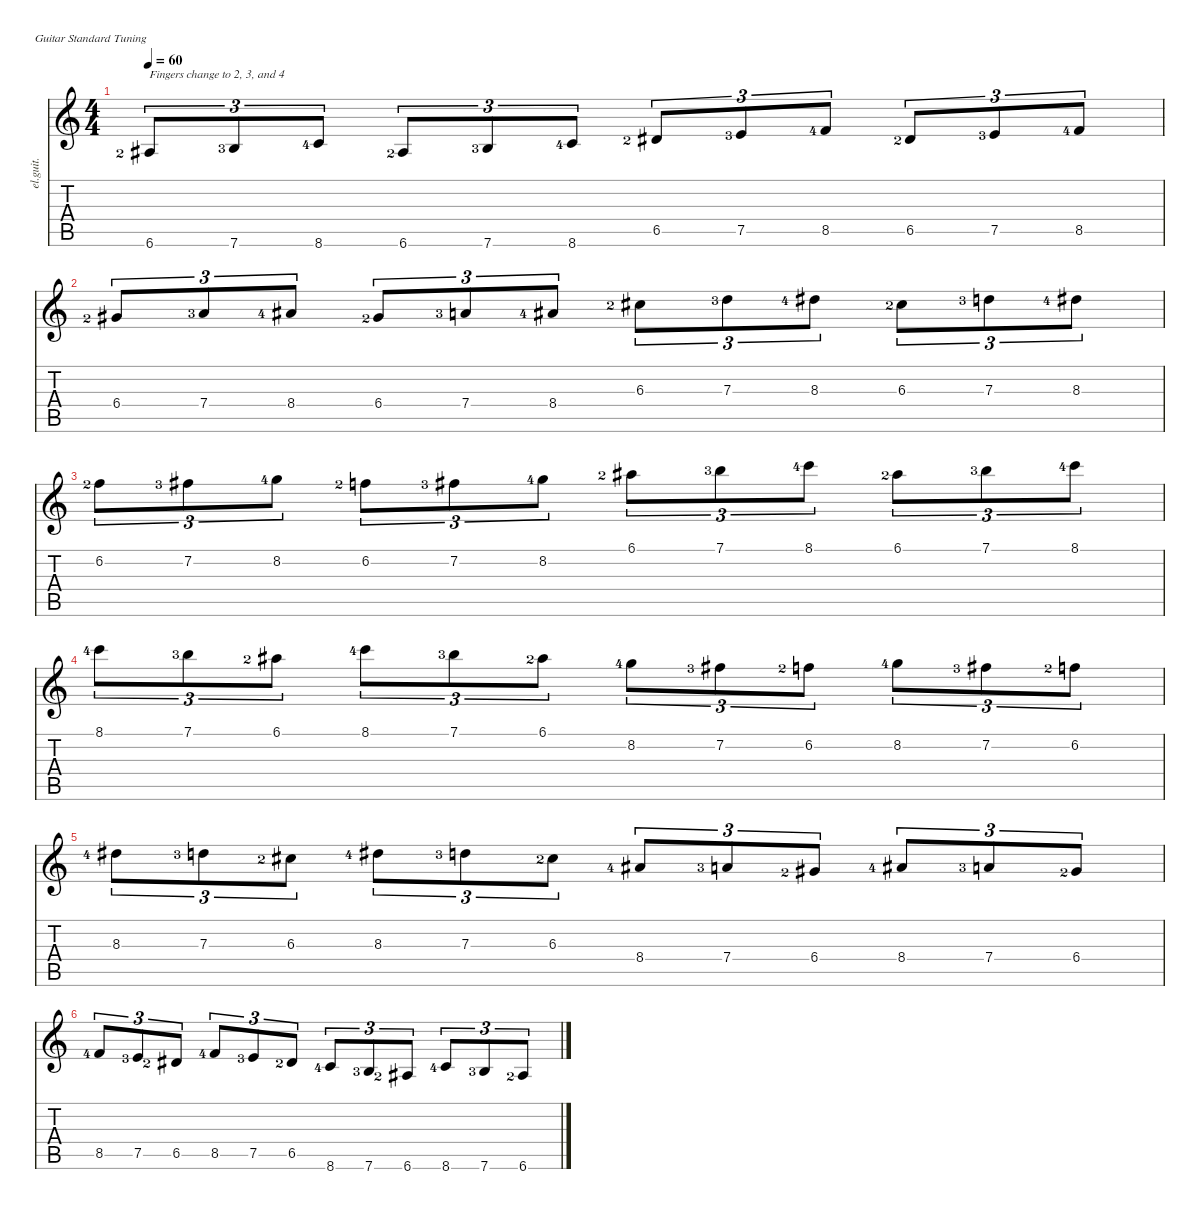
\defaultSystemsLayout 4
\hideDynamics
\bracketExtendMode nobrackets
\track ("Clean Guitar" "el.guit.") {instrument electricguitarclean}
\staff {score tabs}
\tuning (E4 B3 G3 D3 A2 E2)
\ts (4 4)
\tempo 60
\clef g2
\ks c
6.6{lf 3 acc #}.8{tu (3 2) txt "Fingers change to 2, 3, and 4" dy mf beam Up} 7.6{lf 4}.8{tu (3 2) beam Up} 8.6{lf 5}.8{tu (3 2) beam Up} 6.6{lf 3 acc #}.8{tu (3 2) beam Up} 7.6{lf 4}.8{tu (3 2) beam Up} 8.6{lf 5}.8{tu (3 2) beam Up} 6.5{lf 3 acc #}.8{tu (3 2) beam Up} 7.5{lf 4}.8{tu (3 2) beam Up} 8.5{lf 5}.8{tu (3 2) beam Up} 6.5{lf 3 acc #}.8{tu (3 2) beam Up} 7.5{lf 4}.8{tu (3 2) beam Up} 8.5{lf 5}.8{tu (3 2) beam Up} |
6.4{lf 3 acc #}.8{tu (3 2) beam Up} 7.4{lf 4}.8{tu (3 2) beam Up} 8.4{lf 5 acc #}.8{tu (3 2) beam Up} 6.4{lf 3 acc #}.8{tu (3 2) beam Up} 7.4{lf 4}.8{tu (3 2) beam Up} 8.4{lf 5 acc #}.8{tu (3 2) beam Up} 6.3{lf 3 acc #}.8{tu (3 2) beam Down} 7.3{lf 4}.8{tu (3 2) beam Down} 8.3{lf 5 acc #}.8{tu (3 2) beam Down} 6.3{lf 3 acc #}.8{tu (3 2) beam Down} 7.3{lf 4}.8{tu (3 2) beam Down} 8.3{lf 5 acc #}.8{tu (3 2) beam Down} |
6.2{lf 3}.8{tu (3 2) beam Down} 7.2{lf 4 acc #}.8{tu (3 2) beam Down} 8.2{lf 5}.8{tu (3 2) beam Down} 6.2{lf 3}.8{tu (3 2) beam Down} 7.2{lf 4 acc #}.8{tu (3 2) beam Down} 8.2{lf 5}.8{tu (3 2) beam Down} 6.1{lf 3 acc #}.8{tu (3 2) beam Down} 7.1{lf 4}.8{tu (3 2) beam Down} 8.1{lf 5}.8{tu (3 2) beam Down} 6.1{lf 3 acc #}.8{tu (3 2) beam Down} 7.1{lf 4}.8{tu (3 2) beam Down} 8.1{lf 5}.8{tu (3 2) beam Down} |
8.1{lf 5}.8{tu (3 2) beam Down} 7.1{lf 4}.8{tu (3 2) beam Down} 6.1{lf 3 acc #}.8{tu (3 2) beam Down} 8.1{lf 5}.8{tu (3 2) beam Down} 7.1{lf 4}.8{tu (3 2) beam Down} 6.1{lf 3 acc #}.8{tu (3 2) beam Down} 8.2{lf 5}.8{tu (3 2) beam Down} 7.2{lf 4 acc #}.8{tu (3 2) beam Down} 6.2{lf 3}.8{tu (3 2) beam Down} 8.2{lf 5}.8{tu (3 2) beam Down} 7.2{lf 4 acc #}.8{tu (3 2) beam Down} 6.2{lf 3}.8{tu (3 2) beam Down} |
8.3{lf 5 acc #}.8{tu (3 2) beam Down} 7.3{lf 4}.8{tu (3 2) beam Down} 6.3{lf 3 acc #}.8{tu (3 2) beam Down} 8.3{lf 5 acc #}.8{tu (3 2) beam Down} 7.3{lf 4}.8{tu (3 2) beam Down} 6.3{lf 3 acc #}.8{tu (3 2) beam Down} 8.4{lf 5 acc #}.8{tu (3 2) beam Up} 7.4{lf 4}.8{tu (3 2) beam Up} 6.4{lf 3 acc #}.8{tu (3 2) beam Up} 8.4{lf 5 acc #}.8{tu (3 2) beam Up} 7.4{lf 4}.8{tu (3 2) beam Up} 6.4{lf 3 acc #}.8{tu (3 2) beam Up} |
8.5{lf 5}.8{tu (3 2) beam Up} 7.5{lf 4}.8{tu (3 2) beam Up} 6.5{lf 3 acc #}.8{tu (3 2) beam Up} 8.5{lf 5}.8{tu (3 2) beam Up} 7.5{lf 4}.8{tu (3 2) beam Up} 6.5{lf 3 acc #}.8{tu (3 2) beam Up} 8.6{lf 5}.8{tu (3 2) beam Up} 7.6{lf 4}.8{tu (3 2) beam Up} 6.6{lf 3 acc #}.8{tu (3 2) beam Up} 8.6{lf 5}.8{tu (3 2) beam Up} 7.6{lf 4}.8{tu (3 2) beam Up} 6.6{lf 3 acc #}.8{tu (3 2) beam Up}
